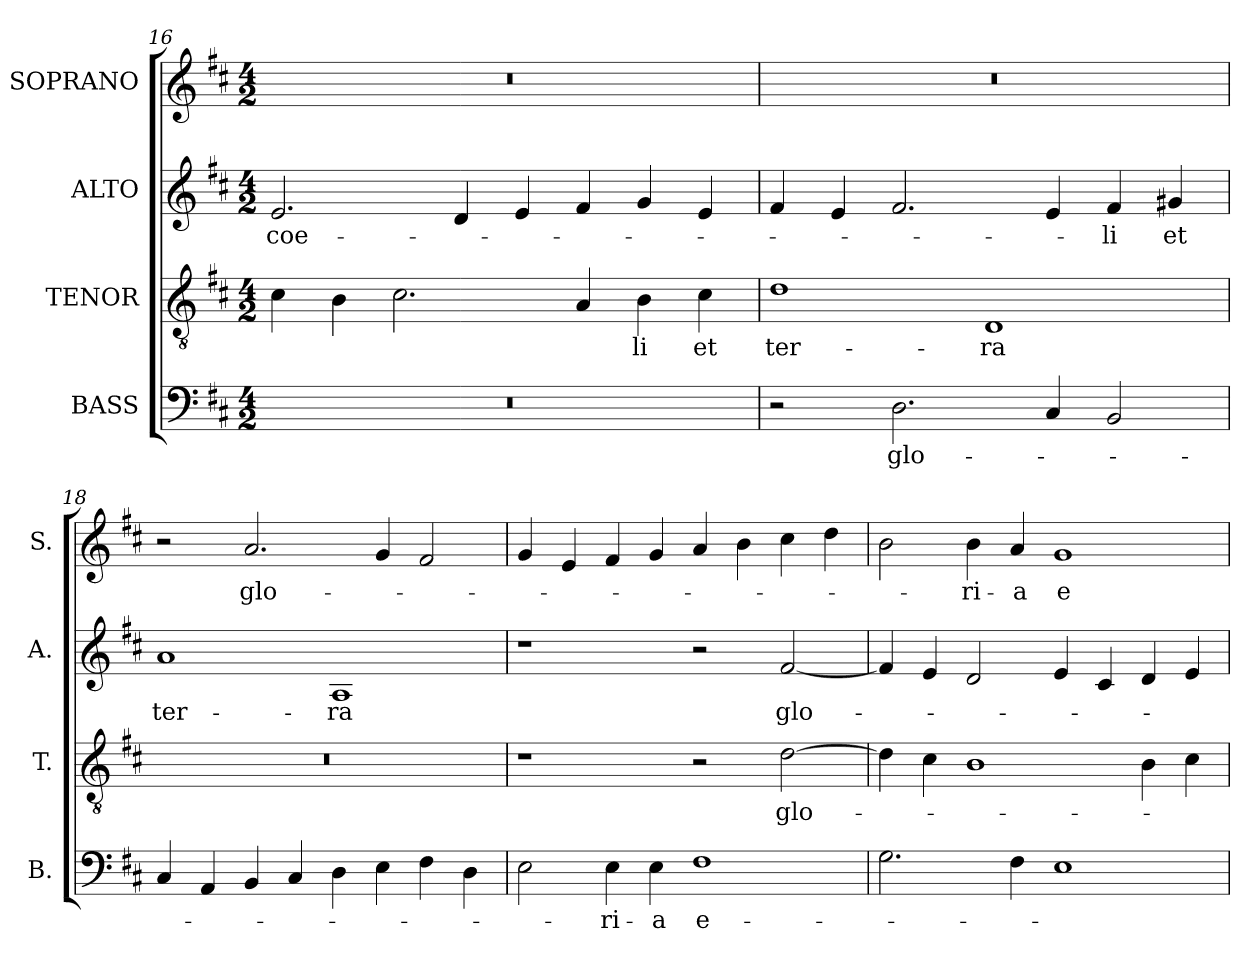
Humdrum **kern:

**kern	**text	**kern	**text	**kern	**text	**kern	**text
*part4	*part4	*part3	*part3	*part2	*part2	*part1	*part1
*staff4	*staff4	*staff3	*staff3	*staff2	*staff2	*staff1	*staff1
*I"BASS	*	*I"TENOR	*	*I"ALTO	*	*I"SOPRANO	*
*I'B.	*	*I'T.	*	*I'A.	*	*I'S.	*
*clefF4	*	*clefGv2	*	*clefG2	*	*clefG2	*
*	*	*ITrd7c12	*	*	*	*	*
*k[f#c#]	*	*k[f#c#]	*	*k[f#c#]	*	*k[f#c#]	*
*D:	*	*D:	*	*D:	*	*D:	*
*M4/2	*	*M4/2	*	*M4/2	*	*M4/2	*
=16	=16	=16	=16	=16	=16	=16	=16
!LO:N:vis=1	!	!	!	!	!	!	!
!	!	!	!	!	!LO:LY:b:color=#000000	!LO:N:vis=1	!
0r	.	4C#i\	.	2.ei/	coe-	0r	.
.	.	4BBi\	.	.	.	.	.
.	.	2.C#i\	.	.	.	.	.
.	.	.	.	4di/	.	.	.
.	.	.	.	4ei/	.	.	.
.	.	4AAi/	.	4f#i/	.	.	.
!	!	!	!LO:LY:b:color=#000000	!	!	!	!
.	.	4BBi\	-li	4gi/	.	.	.
!	!	!	!LO:LY:b:color=#000000	!	!	!	!
.	.	4C#i\	et	4ei/	.	.	.
=17	=17	=17	=17	=17	=17	=17	=17
!	!	!	!LO:LY:b:color=#000000	!	!	!LO:N:vis=1	!
2r	.	1Di	ter-	4f#i/	.	0r	.
.	.	.	.	4ei/	.	.	.
!	!LO:LY:b:color=#000000	!	!	!	!	!	!
2.Di\	glo-	.	.	2.f#i/	.	.	.
!	!	!	!LO:LY:b:color=#000000	!	!	!	!
.	.	1DDi	-ra	.	.	.	.
4C#i/	.	.	.	4ei/	.	.	.
!	!	!	!	!	!LO:LY:b:color=#000000	!	!
2BBi/	.	.	.	4f#i/	-li	.	.
!	!	!	!	!	!LO:LY:b:color=#000000	!	!
.	.	.	.	4g#Xi/	et	.	.
=18	=18	=18	=18	=18	=18	=18	=18
!	!	!LO:N:vis=1	!	!	!	!	!
!	!	!	!	!	!LO:LY:b:color=#000000	!	!
4C#i/	.	0r	.	1ai	ter-	2r	.
4AAi/	.	.	.	.	.	.	.
!	!	!	!	!	!	!	!LO:LY:b:color=#000000
4BBi/	.	.	.	.	.	2.ai/	glo-
4C#i/	.	.	.	.	.	.	.
!	!	!	!	!	!LO:LY:b:color=#000000	!	!
4Di\	.	.	.	1Ai	-ra	.	.
4Ei\	.	.	.	.	.	4gi/	.
4F#i\	.	.	.	.	.	2f#i/	.
4Di\	.	.	.	.	.	.	.
!!LO:PB:g=z
=19	=19	=19	=19	=19	=19	=19	=19
2Ei\	.	1r	.	1r	.	4gi/	.
.	.	.	.	.	.	4ei/	.
!	!LO:LY:b:color=#000000	!	!	!	!	!	!
4Ei\	-ri-	.	.	.	.	4f#i/	.
!	!LO:LY:b:color=#000000	!	!	!	!	!	!
4Ei\	-a	.	.	.	.	4gi/	.
!	!LO:LY:b:color=#000000	!	!	!	!	!	!
1F#i	e-	2r	.	2r	.	4ai/	.
.	.	.	.	.	.	4bi\	.
!	!	!	!LO:LY:b:color=#000000	!	!	!	!
!	!	!	!	!	!LO:LY:b:color=#000000	!	!
.	.	[2Di\	glo-	[2f#i/	glo-	4cc#i\	.
.	.	.	.	.	.	4ddi\	.
=20	=20	=20	=20	=20	=20	=20	=20
2.Gi\	.	4Di\]	.	4f#i/]	.	2bi\	.
.	.	4C#i\	.	4ei/	.	.	.
!	!	!	!	!	!	!	!LO:LY:b:color=#000000
.	.	1BBi	.	2di/	.	4bi\	-ri-
!	!	!	!	!	!	!	!LO:LY:b:color=#000000
4F#i\	.	.	.	.	.	4ai/	-a
!	!	!	!	!	!	!	!LO:LY:b:color=#000000
1Ei	.	.	.	4ei/	.	1gi	e-
.	.	.	.	4c#i/	.	.	.
.	.	4BBi\	.	4di/	.	.	.
.	.	4C#i\	.	4ei/	.	.	.
=	=	=	=	=	=	=	=
*-	*-	*-	*-	*-	*-	*-	*-
